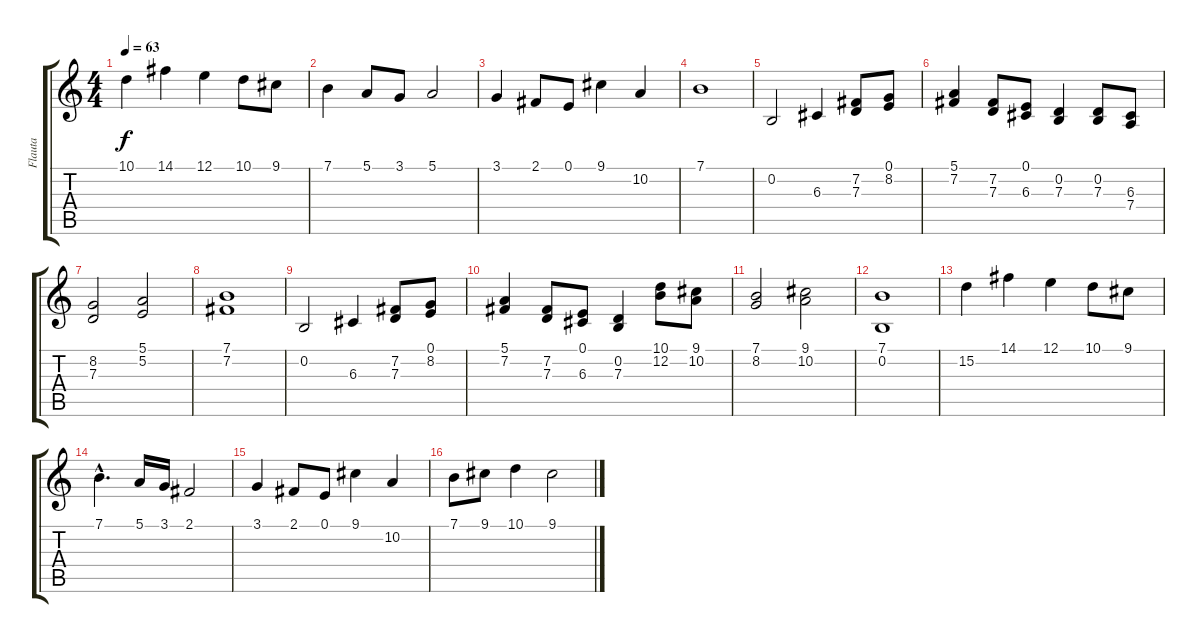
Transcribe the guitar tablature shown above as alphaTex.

\track ("Flauta" "Flauta") {instrument flute}
\staff {score tabs}
\tuning (E4 B3 G3 D3 A2 E2) {hide}
\ts (4 4)
\tempo 63
\clef g2
\ks c
10.1.4{dy f} 14.1.4 12.1.4 10.1.8 9.1.8 |
7.1.4 5.1.8 3.1.8 5.1.2 |
3.1.4 2.1.8 0.1.8 9.1.4 10.2.4 |
7.1.1 |
0.2.2 6.3.4 (7.2 7.3).8 (0.1 8.2).8 |
(5.1 7.2).4 (7.2 7.3).8 (0.1 6.3).8 (0.2 7.3).4 (0.2 7.3).8 (6.3 7.4).8 |
(8.2 7.3).2 (5.1 5.2).2 |
(7.1 7.2).1 |
0.2.2 6.3.4 (7.2 7.3).8 (0.1 8.2).8 |
(5.1 7.2).4 (7.2 7.3).8 (0.1 6.3).8 (0.2 7.3).4 (10.1 12.2).8 (9.1 10.2).8 |
(7.1 8.2).2 (9.1 10.2).2 |
(7.1 0.2).1 |
15.2.4{volume 16} 14.1.4 12.1.4 10.1.8 9.1.8 |
7.1{hac}.4{d} 5.1.16 3.1.16 2.1.2 |
3.1.4 2.1.8 0.1.8 9.1.4 10.2.4 |
7.1.8 9.1.8 10.1.4 9.1.2
